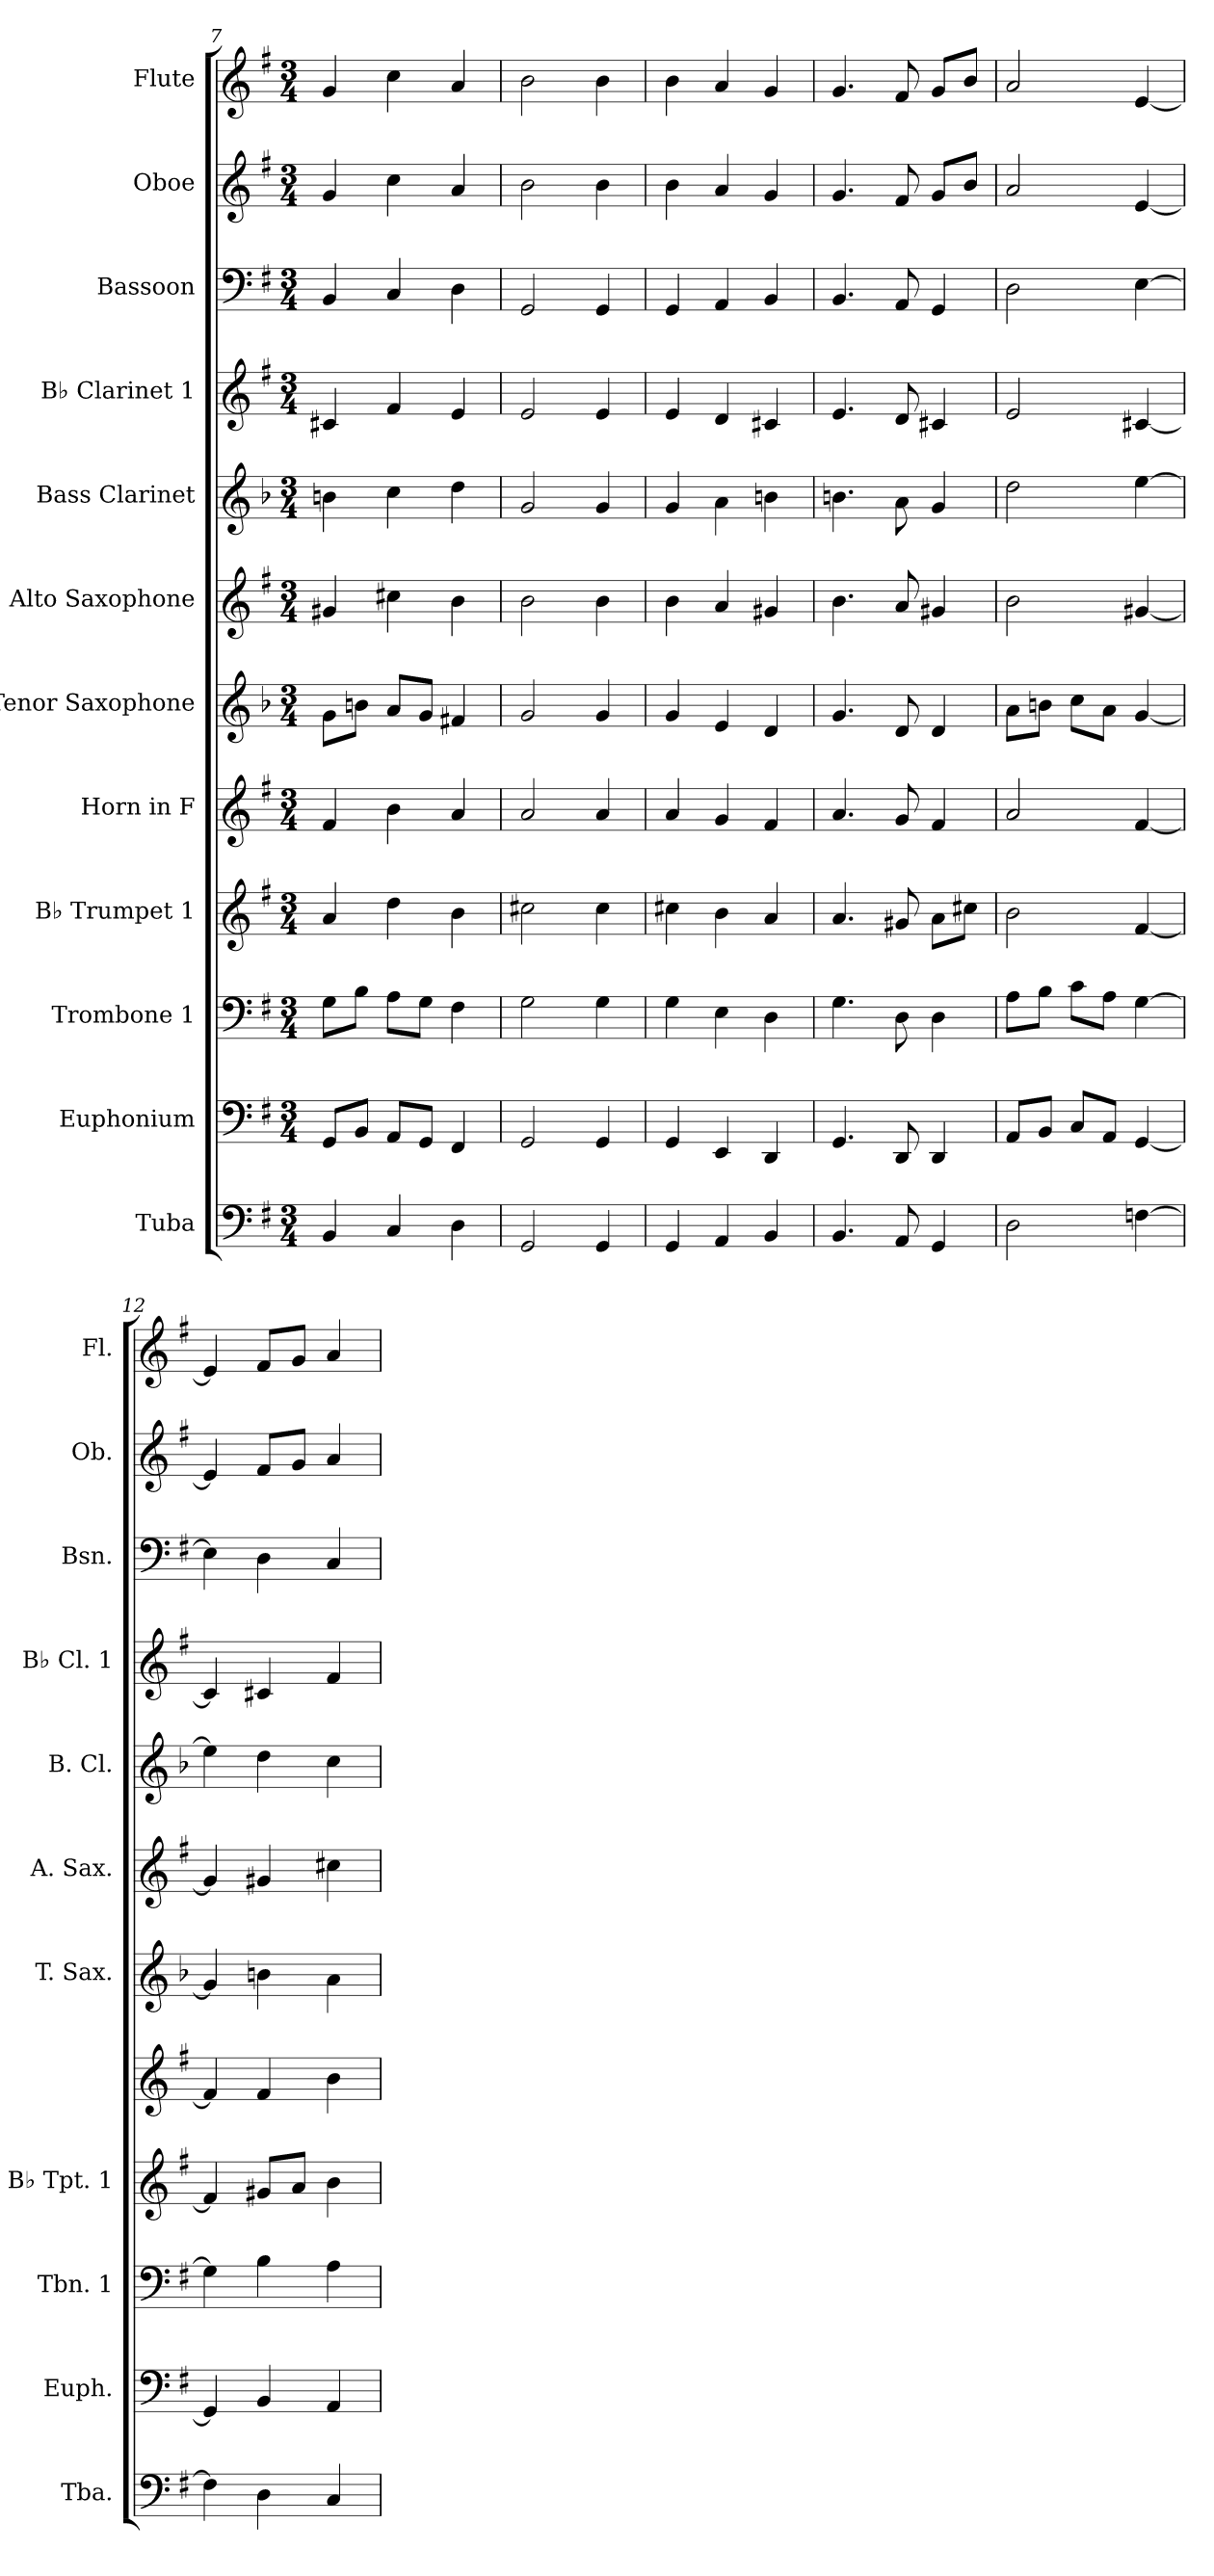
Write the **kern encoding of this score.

**kern	**kern	**kern	**kern	**kern	**kern	**kern	**kern	**kern	**kern	**kern	**kern
*part12	*part11	*part10	*part9	*part8	*part7	*part6	*part5	*part4	*part3	*part2	*part1
*staff12	*staff11	*staff10	*staff9	*staff8	*staff7	*staff6	*staff5	*staff4	*staff3	*staff2	*staff1
*I"Tuba	*I"Euphonium	*I"Trombone 1	*I"B♭ Trumpet 1	*I"Horn in F	*I"Tenor Saxophone	*I"Alto Saxophone	*I"Bass Clarinet	*I"B♭ Clarinet 1	*I"Bassoon	*I"Oboe	*I"Flute
*I'Tba.	*I'Euph.	*I'Tbn. 1	*I'B♭ Tpt. 1	*	*I'T. Sax.	*I'A. Sax.	*I'B. Cl.	*I'B♭ Cl. 1	*I'Bsn.	*I'Ob.	*I'Fl.
*clefF4	*clefF4	*clefF4	*clefG2	*clefG2	*clefG2	*clefG2	*clefG2	*clefG2	*clefF4	*clefG2	*clefG2
*	*	*	*ITrd1c2	*ITrd4c7	*ITrd8c14	*ITrd5c9	*ITrd8c14	*ITrd1c2	*	*	*
*k[f#]	*k[f#]	*k[f#]	*k[b-]	*k[]	*k[b-]	*k[b-e-]	*k[b-]	*k[b-]	*k[f#]	*k[f#]	*k[f#]
*M3/4	*M3/4	*M3/4	*M3/4	*M3/4	*M3/4	*M3/4	*M3/4	*M3/4	*M3/4	*M3/4	*M3/4
=7	=7	=7	=7	=7	=7	=7	=7	=7	=7	=7	=7
4BB/	8GG/L	8G\L	4g/	4B/	8G\L	4Bn/	4Bn\	4Bn/	4BB/	4g/	4g/
.	8BB/J	8B\J	.	.	8Bn\J	.	.	.	.	.	.
4C/	8AA/L	8A\L	4cc\	4e\	8A/L	4en\	4c\	4e/	4C/	4cc\	4cc\
.	8GG/J	8G\J	.	.	8G/J	.	.	.	.	.	.
4D\	4FF#/	4F#\	4a\	4d/	4F#X/	4d\	4d\	4d/	4D\	4a/	4a/
=8	=8	=8	=8	=8	=8	=8	=8	=8	=8	=8	=8
2GG/	2GG/	2G\	2bn\	2d/	2G/	2d\	2G/	2d/	2GG/	2b\	2b\
4GG/	4GG/	4G\	4b\	4d/	4G/	4d\	4G/	4d/	4GG/	4b\	4b\
=9	=9	=9	=9	=9	=9	=9	=9	=9	=9	=9	=9
4GG/	4GG/	4G\	4bn\	4d/	4G/	4d\	4G/	4d/	4GG/	4b\	4b\
4AA/	4EE/	4E\	4a\	4c/	4E/	4c/	4A\	4c/	4AA/	4a/	4a/
4BB/	4DD/	4D\	4g/	4B/	4D/	4Bn/	4Bn\	4Bn/	4BB/	4g/	4g/
=10	=10	=10	=10	=10	=10	=10	=10	=10	=10	=10	=10
4.BB/	4.GG/	4.G\	4.g/	4.d/	4.G/	4.d\	4.Bn\	4.d/	4.BB/	4.g/	4.g/
8AA/	8DD/	8D\	8f#X/	8c/	8D/	8c/	8A\	8c/	8AA/	8f#/	8f#/
4GG/	4DD/	4D\	8g\L	4B/	4D/	4Bn/	4G/	4Bn/	4GG/	8g/L	8g/L
.	.	.	8bn\J	.	.	.	.	.	.	8b/J	8b/J
!!LO:PB:g=z
=11	=11	=11	=11	=11	=11	=11	=11	=11	=11	=11	=11
2D\	8AA/L	8A\L	2a\	2d/	8A\L	2d\	2d\	2d/	2D\	2a/	2a/
.	8BB/J	8B\J	.	.	8Bn\J	.	.	.	.	.	.
.	8C/L	8c\L	.	.	8c\L	.	.	.	.	.	.
.	8AA/J	8A\J	.	.	8A\J	.	.	.	.	.	.
[4Fn\	[4GG/	[4G\	[4e/	[4B/	[4G/	[4Bn/	[4e\	[4Bn/	[4E\	[4e/	[4e/
=12	=12	=12	=12	=12	=12	=12	=12	=12	=12	=12	=12
4F\]	4GG/]	4G\]	4e/]	4B/]	4G/]	4B/]	4e\]	4B/]	4E\]	4e/]	4e/]
4D\	4BB/	4B\	8f#X/L	4B/	4Bn\	4Bn/	4d\	4Bn/	4D\	8f#/L	8f#/L
.	.	.	8g/J	.	.	.	.	.	.	8g/J	8g/J
4C/	4AA/	4A\	4a\	4e\	4A\	4en\	4c\	4e/	4C/	4a/	4a/
=	=	=	=	=	=	=	=	=	=	=	=
*-	*-	*-	*-	*-	*-	*-	*-	*-	*-	*-	*-
